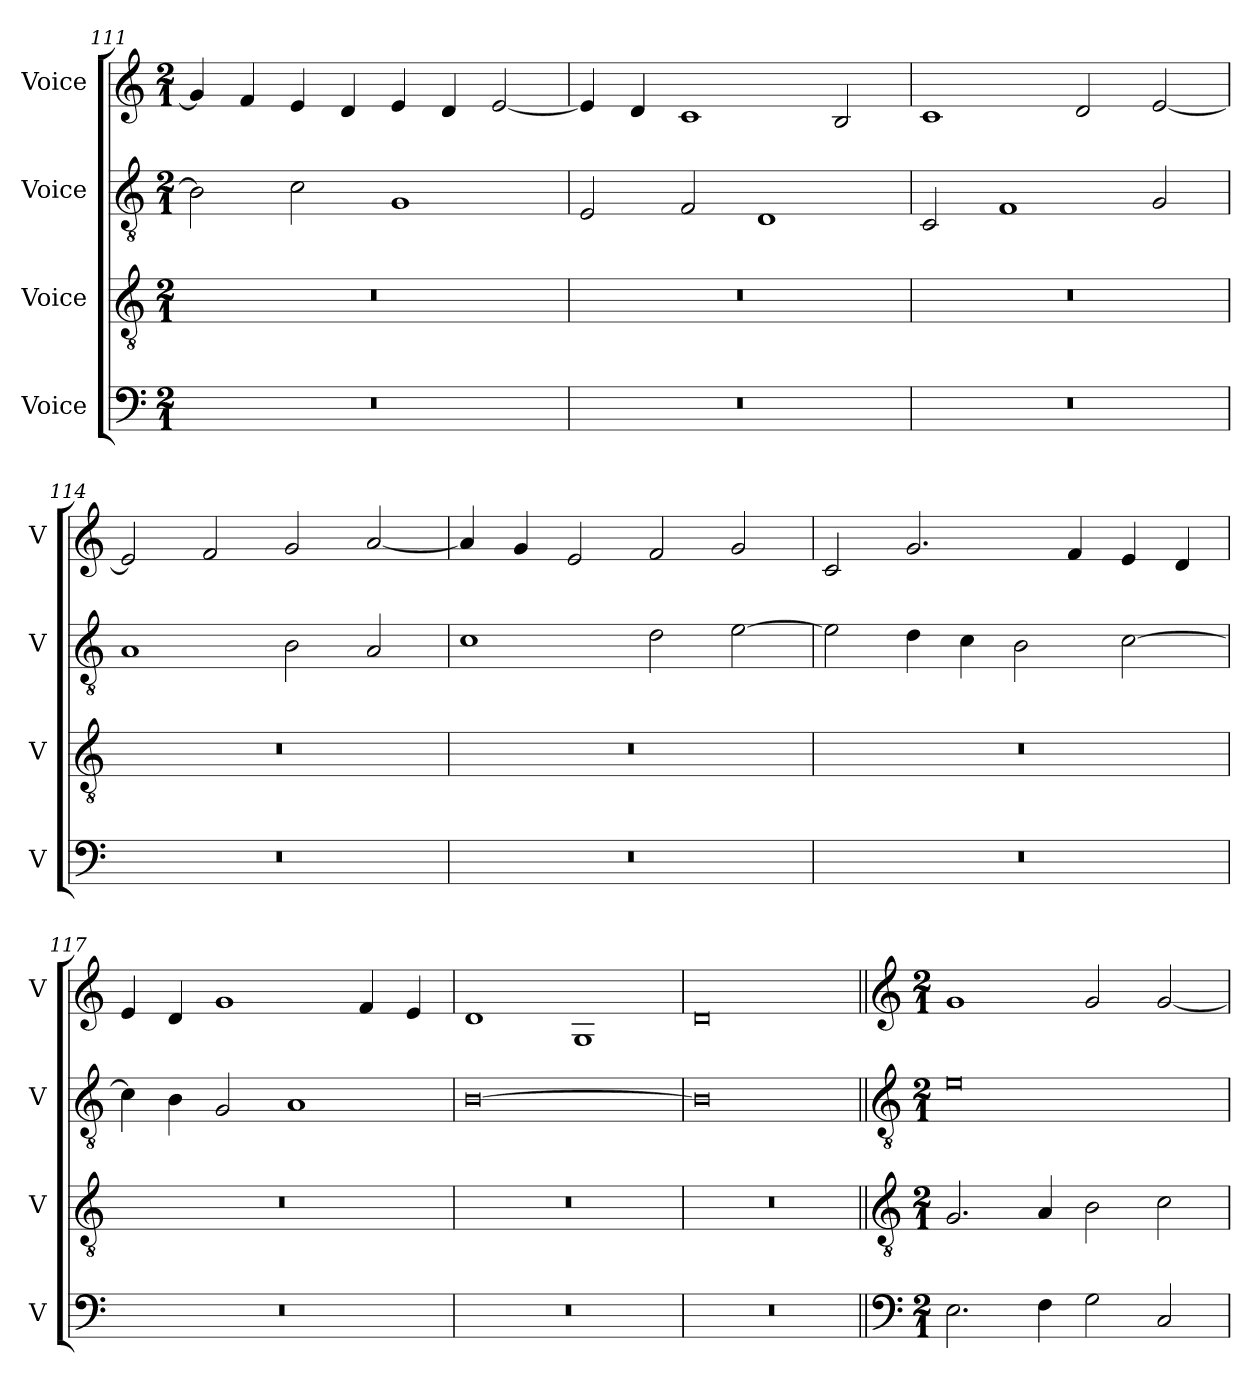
**kern	**kern	**kern	**kern
*part4	*part3	*part2	*part1
*staff4	*staff3	*staff2	*staff1
*I"Voice	*I"Voice	*I"Voice	*I"Voice
*I'V	*I'V	*I'V	*I'V
!!LO:PB:g=z
*clefF4	*clefGv2	*clefGv2	*clefG2
*k[]	*k[]	*k[]	*k[]
*M2/1	*M2/1	*M2/1	*M2/1
=111	=111	=111	=111
0r	0r	2B\]	4g/]
.	.	.	4f/
.	.	2c\	4e/
.	.	.	4d/
.	.	1G	4e/
.	.	.	4d/
.	.	.	[2e/
=112	=112	=112	=112
0r	0r	2E/	4e/]
.	.	.	4d/
.	.	2F/	1c
.	.	1D	.
.	.	.	2B/
=113	=113	=113	=113
0r	0r	2C/	1c
.	.	1F	.
.	.	.	2d/
.	.	2G/	[2e/
=114	=114	=114	=114
0r	0r	1A	2e/]
.	.	.	2f/
.	.	2B\	2g/
.	.	2A/	[2a/
!!LO:LB:g=z
=115	=115	=115	=115
0r	0r	1c	4a/]
.	.	.	4g/
.	.	.	2e/
.	.	2d\	2f/
.	.	[2e\	2g/
=116	=116	=116	=116
0r	0r	2e\]	2c/
.	.	4d\	2.g/
.	.	4c\	.
.	.	2B\	.
.	.	.	4f/
.	.	[2c\	4e/
.	.	.	4d/
=117	=117	=117	=117
0r	0r	4c\]	4e/
.	.	4B\	4d/
.	.	2G/	1g
.	.	1A	.
.	.	.	4f/
.	.	.	4e/
=118	=118	=118	=118
0r	0r	[0B	1d
.	.	.	1G
!!LO:LB:g=z
=119	=119	=119	=119
0r	0r	0B]	0d
=120||	=120||	=120||	=120||
*clefF4	*clefGv2	*clefGv2	*clefG2
*M2/1	*M2/1	*M2/1	*M2/1
2.E\	2.G/	0e	1g
4F\	4A/	.	.
2G\	2B\	.	2g/
2C/	2c\	.	[2g/
=	=	=	=
*-	*-	*-	*-
